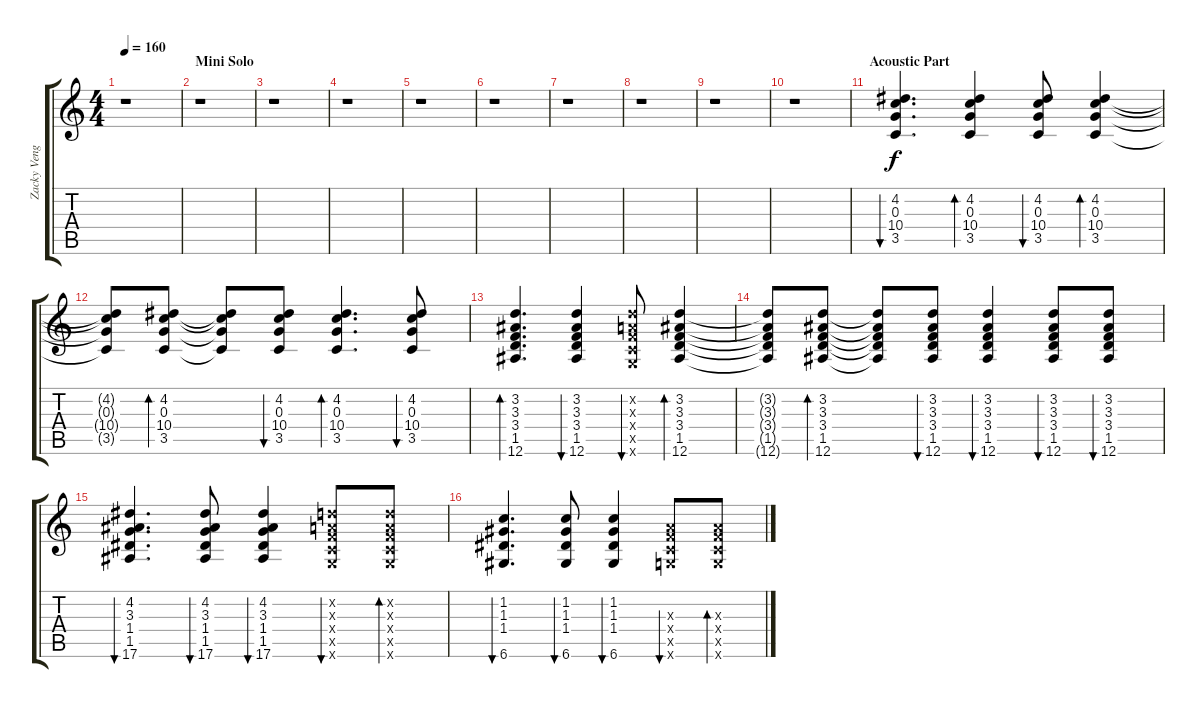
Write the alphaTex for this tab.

\track ("Zacky Vengeance Acoustic" "Zacky Veng") {instrument acousticguitarsteel}
\staff {score tabs}
\tuning (E4 B3 G3 D3 A2 D2) {hide}
\ts (4 4)
\tempo 160
\clef g2
\ks c
r.1{dy f} |
\section ("" "Mini Solo")
r.1 |
r.1 |
r.1 |
r.1 |
r.1 |
r.1 |
r.1 |
r.1 |
r.1 |
\section ("" "Acoustic Part")
(4.2 0.3 10.4 3.5).4{d bu 60} (4.2 0.3 10.4 3.5).4{bd 60} (4.2 0.3 10.4 3.5).8{bu 60} (4.2 0.3 10.4 3.5).4{bd 60} |
(4.2{t} 0.3{t} 10.4{t} 3.5{t}).8 (4.2 0.3 10.4 3.5).8{bd 60} (4.2{t} 0.3{t} 10.4{t} 3.5{t}).8 (4.2 0.3 10.4 3.5).8{bu 60} (4.2 0.3 10.4 3.5).4{d bd 60} (4.2 0.3 10.4 3.5).8{bu 60} |
(3.2 3.3 3.4 1.5 12.6).4{d bd 60} (3.2 3.3 3.4 1.5 12.6).4{bu 60} (3.2{x} 2.3{x} 3.4{x} 3.5{x} 5.6{x}).8{bu 60} (3.2 3.3 3.4 1.5 12.6).4{bd 60} |
(3.2{t} 3.3{t} 3.4{t} 1.5{t} 12.6{t}).8 (3.2 3.3 3.4 1.5 12.6).8{bd 60} (3.2{t} 3.3{t} 3.4{t} 1.5{t} 12.6{t}).8 (3.2 3.3 3.4 1.5 12.6).8{bu 60} (3.2 3.3 3.4 1.5 12.6).4{bu 60} (3.2 3.3 3.4 1.5 12.6).8{bu 60} (3.2 3.3 3.4 1.5 12.6).8{bu 60} |
(4.2 3.3 1.4 1.5 17.6).4{d bu 60} (4.2 3.3 1.4 1.5 17.6).8{bu 60} (4.2 3.3 1.4 1.5 17.6).4{bu 60} (3.2{x} 2.3{x} 3.4{x} 3.5{x} 5.6{x}).8{bu 60} (3.2{x} 2.3{x} 3.4{x} 3.5{x} 5.6{x}).8{bd 60} |
(1.2 1.3 1.4 6.6).4{d bu 60} (1.2 1.3 1.4 6.6).8{bu 60} (1.2 1.3 1.4 6.6).4{bu 60} (2.3{x} 3.4{x} 3.5{x} 5.6{x}).8{bu 60} (2.3{x} 3.4{x} 3.5{x} 5.6{x}).8{bd 60}
